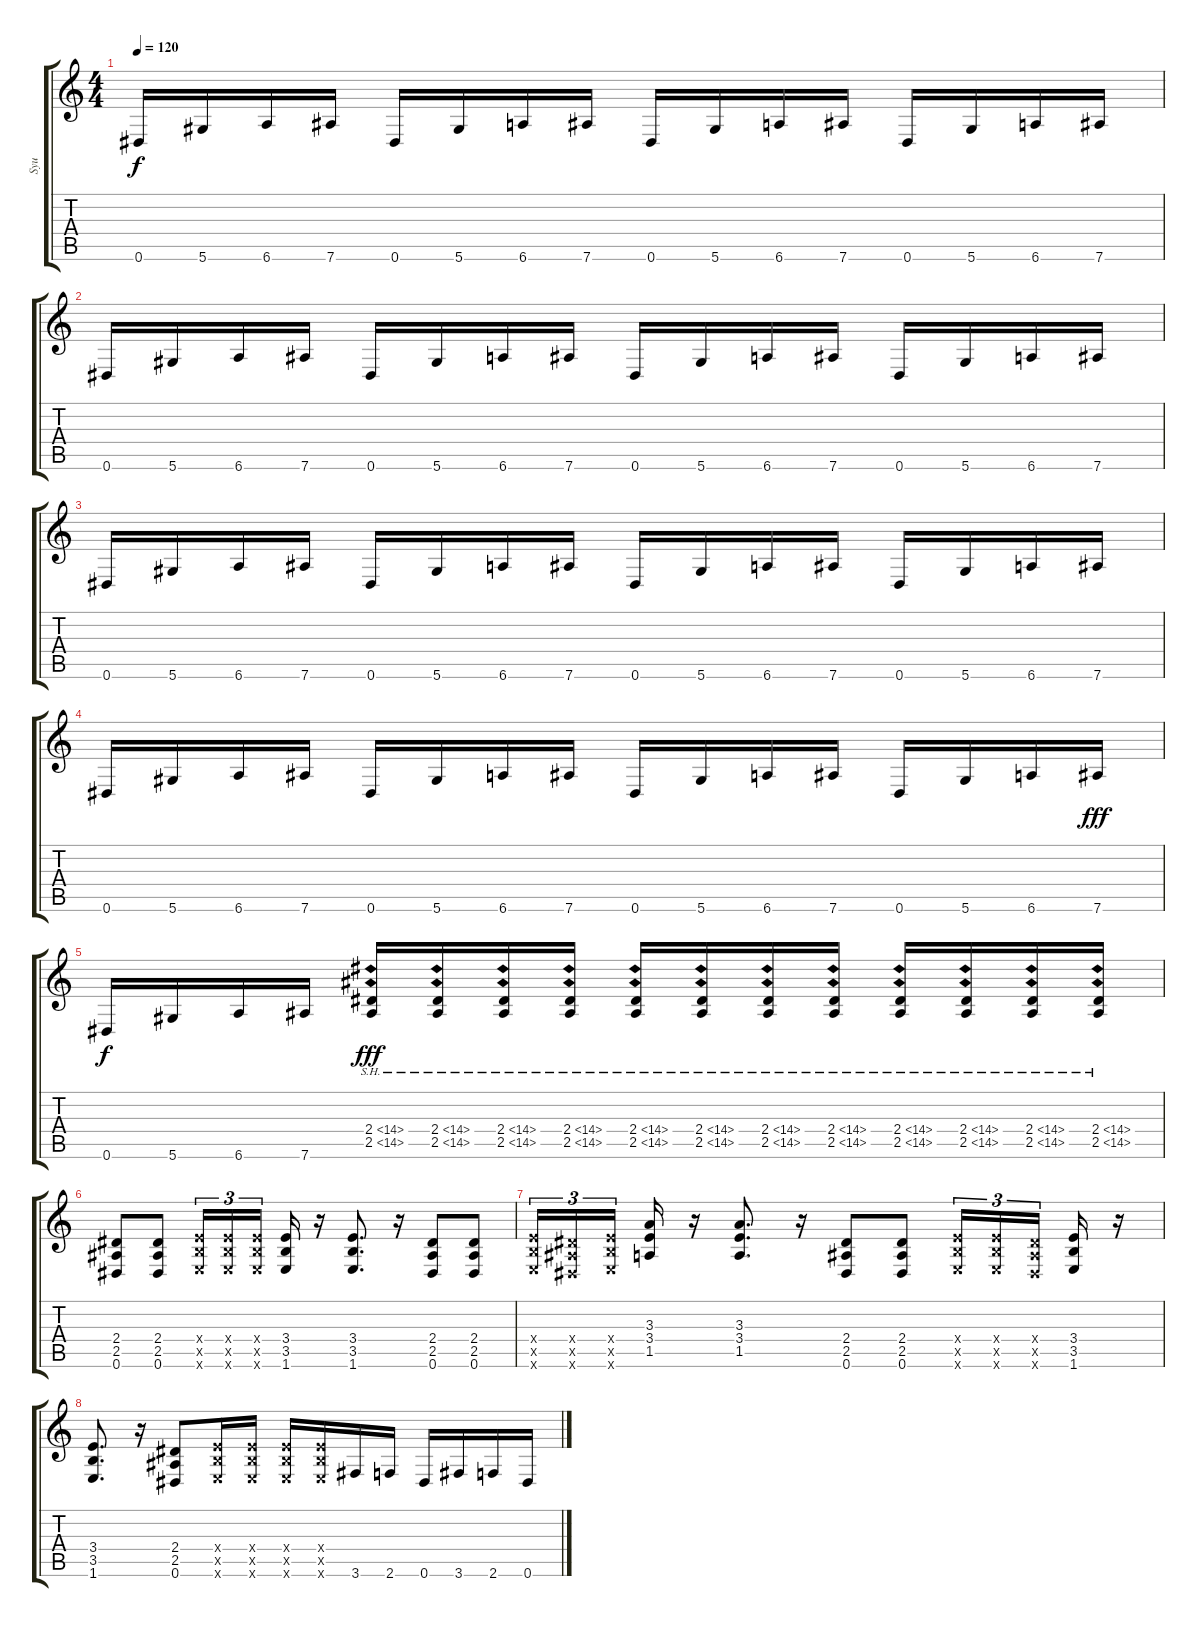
\track ("Syu" "Syu") {instrument distortionguitar}
\staff {score tabs}
\tuning (Eb4 Bb3 Gb3 Db3 Ab2 Eb2) {hide}
\ts (4 4)
\tempo 120
\clef g2
\ks c
0.6.16{dy f} 5.6.16 6.6.16 7.6.16 0.6.16 5.6.16 6.6.16 7.6.16 0.6.16 5.6.16 6.6.16 7.6.16 0.6.16 5.6.16 6.6.16 7.6.16 |
0.6.16 5.6.16 6.6.16 7.6.16 0.6.16 5.6.16 6.6.16 7.6.16 0.6.16 5.6.16 6.6.16 7.6.16 0.6.16 5.6.16 6.6.16 7.6.16 |
0.6.16 5.6.16 6.6.16 7.6.16 0.6.16 5.6.16 6.6.16 7.6.16 0.6.16 5.6.16 6.6.16 7.6.16 0.6.16 5.6.16 6.6.16 7.6.16 |
0.6.16 5.6.16 6.6.16 7.6.16 0.6.16 5.6.16 6.6.16 7.6.16 0.6.16 5.6.16 6.6.16 7.6.16 0.6.16 5.6.16 6.6.16 7.6.16{dy fff} |
0.6.16{dy f} 5.6.16 6.6.16 7.6.16 (2.4{sh 12} 2.5{sh 12}).16{dy fff volume 7} (2.4{sh 12} 2.5{sh 12}).16{volume 13} (2.4{sh 12} 2.5{sh 12}).16 (2.4{sh 12} 2.5{sh 12}).16 (2.4{sh 12} 2.5{sh 12}).16 (2.4{sh 12} 2.5{sh 12}).16 (2.4{sh 12} 2.5{sh 12}).16 (2.4{sh 12} 2.5{sh 12}).16 (2.4{sh 12} 2.5{sh 12}).16 (2.4{sh 12} 2.5{sh 12}).16 (2.4{sh 12} 2.5{sh 12}).16 (2.4{sh 12} 2.5{sh 12}).16 |
(2.4 2.5 0.6).8 (2.4 2.5 0.6).8 (3.4{x} 3.5{x} 1.6{x}).16{tu (3 2)} (3.4{x} 3.5{x} 1.6{x}).16{tu (3 2)} (3.4{x} 3.5{x} 1.6{x}).16{tu (3 2) beam splitsecondary} (3.4 3.5 1.6).16 r.16 (3.4 3.5 1.6).8{d} r.16 (2.4 2.5 0.6).8 (2.4 2.5 0.6).8 |
(3.4{x} 3.5{x} 1.6{x}).16{tu (3 2)} (2.4{x} 2.5{x} 0.6{x}).16{tu (3 2)} (3.4{x} 3.5{x} 1.6{x}).16{tu (3 2) beam splitsecondary} (3.3 3.4 1.5).16 r.16 (3.3 3.4 1.5).8{d} r.16 (2.4 2.5 0.6).8 (2.4 2.5 0.6).8 (3.4{x} 3.5{x} 1.6{x}).16{tu (3 2)} (3.4{x} 3.5{x} 1.6{x}).16{tu (3 2)} (2.4{x} 2.5{x} 0.6{x}).16{tu (3 2) beam splitsecondary} (3.4 3.5 1.6).16 r.16 |
(3.4 3.5 1.6).8{d} r.16 (2.4 2.5 0.6).8 (3.4{x} 3.5{x} 1.6{x}).16 (3.4{x} 3.5{x} 1.6{x}).16 (3.4{x} 3.5{x} 1.6{x}).16 (3.4{x} 3.5{x} 1.6{x}).16 3.6.16 2.6.16 0.6.16 3.6.16 2.6.16 0.6.16
